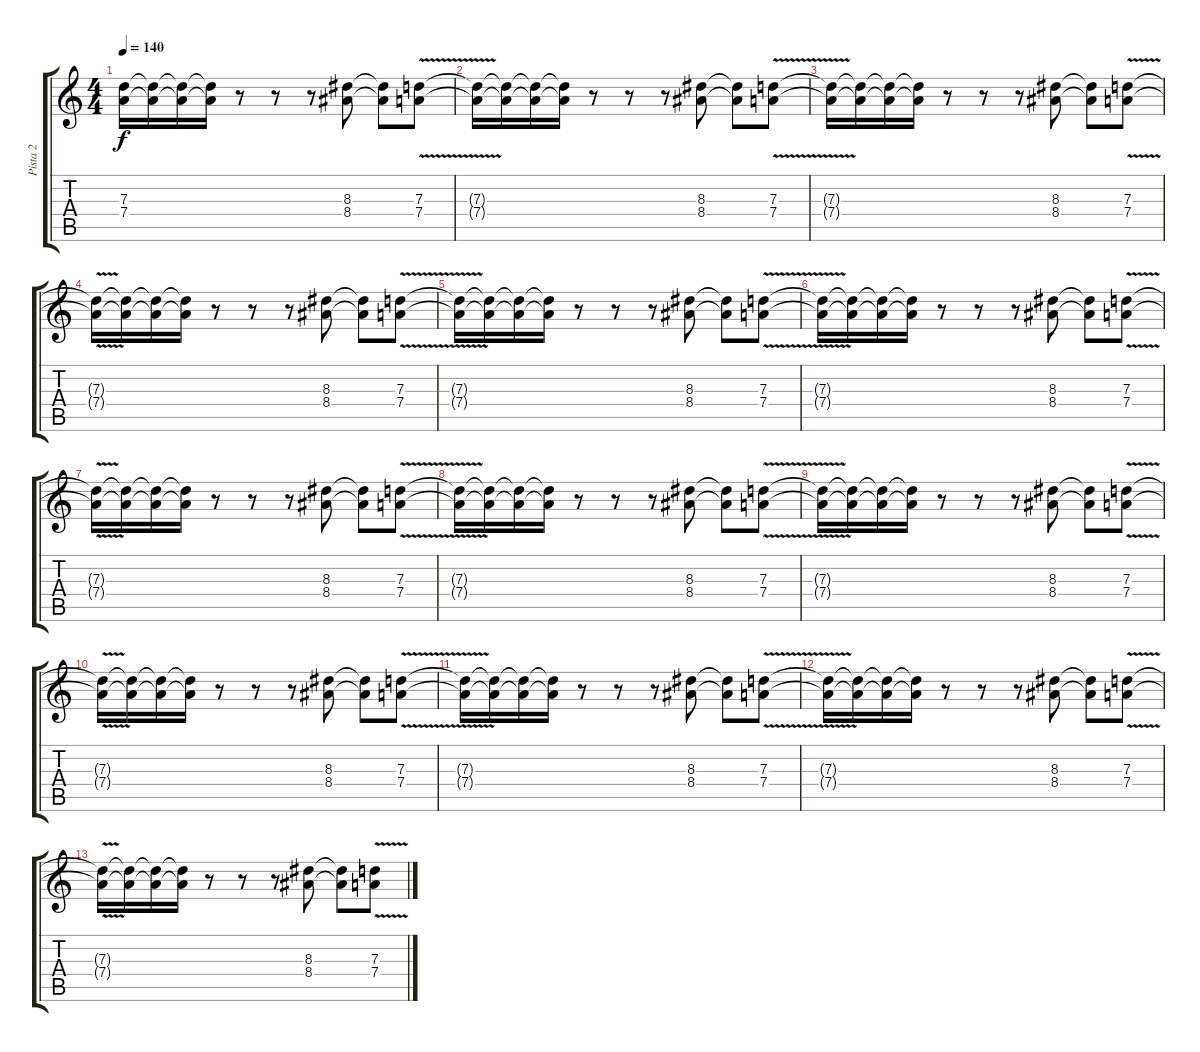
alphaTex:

\track ("Pista 2" "Pista 2") {instrument distortionguitar}
\staff {score tabs}
\tuning (E4 B3 G3 D3 A2 E2) {hide}
\ts (4 4)
\tempo 140
\clef g2
\ks c
(7.3{t} 7.4{t}).16{dy f} (7.3{t} 7.4{t}).16 (7.3{t} 7.4{t}).16 (7.3{t} 7.4{t}).16 r.8 r.8 r.8 (8.3 8.4).8 (8.3{t} 8.4{t}).8 (7.3{v} 7.4{v}).8 |
(7.3{t} 7.4{t}).16 (7.3{t} 7.4{t}).16 (7.3{t} 7.4{t}).16 (7.3{t} 7.4{t}).16 r.8 r.8 r.8 (8.3 8.4).8 (8.3{t} 8.4{t}).8 (7.3{v} 7.4{v}).8 |
(7.3{t} 7.4{t}).16 (7.3{t} 7.4{t}).16 (7.3{t} 7.4{t}).16 (7.3{t} 7.4{t}).16 r.8 r.8 r.8 (8.3 8.4).8 (8.3{t} 8.4{t}).8 (7.3{v} 7.4{v}).8 |
(7.3{t} 7.4{t}).16 (7.3{t} 7.4{t}).16 (7.3{t} 7.4{t}).16 (7.3{t} 7.4{t}).16 r.8 r.8 r.8 (8.3 8.4).8 (8.3{t} 8.4{t}).8 (7.3{v} 7.4{v}).8 |
(7.3{t} 7.4{t}).16 (7.3{t} 7.4{t}).16 (7.3{t} 7.4{t}).16 (7.3{t} 7.4{t}).16 r.8 r.8 r.8 (8.3 8.4).8 (8.3{t} 8.4{t}).8 (7.3{v} 7.4{v}).8 |
(7.3{t} 7.4{t}).16 (7.3{t} 7.4{t}).16 (7.3{t} 7.4{t}).16 (7.3{t} 7.4{t}).16 r.8 r.8 r.8 (8.3 8.4).8 (8.3{t} 8.4{t}).8 (7.3{v} 7.4{v}).8 |
(7.3{t} 7.4{t}).16 (7.3{t} 7.4{t}).16 (7.3{t} 7.4{t}).16 (7.3{t} 7.4{t}).16 r.8 r.8 r.8 (8.3 8.4).8 (8.3{t} 8.4{t}).8 (7.3{v} 7.4{v}).8 |
(7.3{t} 7.4{t}).16 (7.3{t} 7.4{t}).16 (7.3{t} 7.4{t}).16 (7.3{t} 7.4{t}).16 r.8 r.8 r.8 (8.3 8.4).8 (8.3{t} 8.4{t}).8 (7.3{v} 7.4{v}).8 |
(7.3{t} 7.4{t}).16 (7.3{t} 7.4{t}).16 (7.3{t} 7.4{t}).16 (7.3{t} 7.4{t}).16 r.8 r.8 r.8 (8.3 8.4).8 (8.3{t} 8.4{t}).8 (7.3{v} 7.4{v}).8 |
(7.3{t} 7.4{t}).16{volume 1} (7.3{t} 7.4{t}).16 (7.3{t} 7.4{t}).16 (7.3{t} 7.4{t}).16 r.8 r.8 r.8 (8.3 8.4).8 (8.3{t} 8.4{t}).8 (7.3{v} 7.4{v}).8 |
(7.3{t} 7.4{t}).16 (7.3{t} 7.4{t}).16 (7.3{t} 7.4{t}).16 (7.3{t} 7.4{t}).16 r.8 r.8 r.8 (8.3 8.4).8 (8.3{t} 8.4{t}).8 (7.3{v} 7.4{v}).8 |
(7.3{t} 7.4{t}).16 (7.3{t} 7.4{t}).16 (7.3{t} 7.4{t}).16 (7.3{t} 7.4{t}).16 r.8 r.8 r.8 (8.3 8.4).8 (8.3{t} 8.4{t}).8 (7.3{v} 7.4{v}).8 |
(7.3{t} 7.4{t}).16 (7.3{t} 7.4{t}).16 (7.3{t} 7.4{t}).16 (7.3{t} 7.4{t}).16 r.8 r.8 r.8 (8.3 8.4).8 (8.3{t} 8.4{t}).8 (7.3{v} 7.4{v}).8
